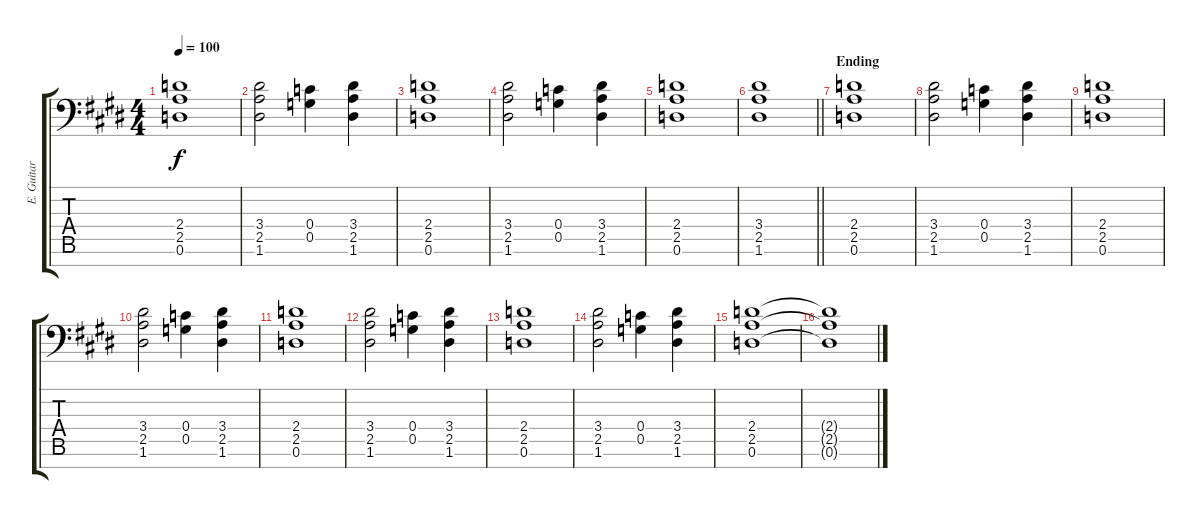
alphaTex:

\track ("E. Guitar I" "E. Guitar ") {instrument overdrivenguitar}
\staff {score tabs}
\tuning (D4 A3 F3 C3 G2 D2 A1) {hide}
\ts (4 4)
\tempo 100
\clef f4
\ks e
(2.4 2.5 0.6).1{dy f} |
(3.4 2.5 1.6).2 (0.4 0.5).4 (3.4 2.5 1.6).4 |
(2.4 2.5 0.6).1 |
(3.4 2.5 1.6).2 (0.4 0.5).4 (3.4 2.5 1.6).4 |
(2.4 2.5 0.6).1 |
\barLineRight lightlight
(3.4 2.5 1.6).1 |
\section ("" "Ending")
(2.4 2.5 0.6).1 |
(3.4 2.5 1.6).2 (0.4 0.5).4 (3.4 2.5 1.6).4 |
(2.4 2.5 0.6).1 |
(3.4 2.5 1.6).2 (0.4 0.5).4 (3.4 2.5 1.6).4 |
(2.4 2.5 0.6).1 |
(3.4 2.5 1.6).2 (0.4 0.5).4 (3.4 2.5 1.6).4 |
(2.4 2.5 0.6).1 |
(3.4 2.5 1.6).2 (0.4 0.5).4 (3.4 2.5 1.6).4 |
(2.4 2.5 0.6).1 |
(2.4{t} 2.5{t} 0.6{t}).1
